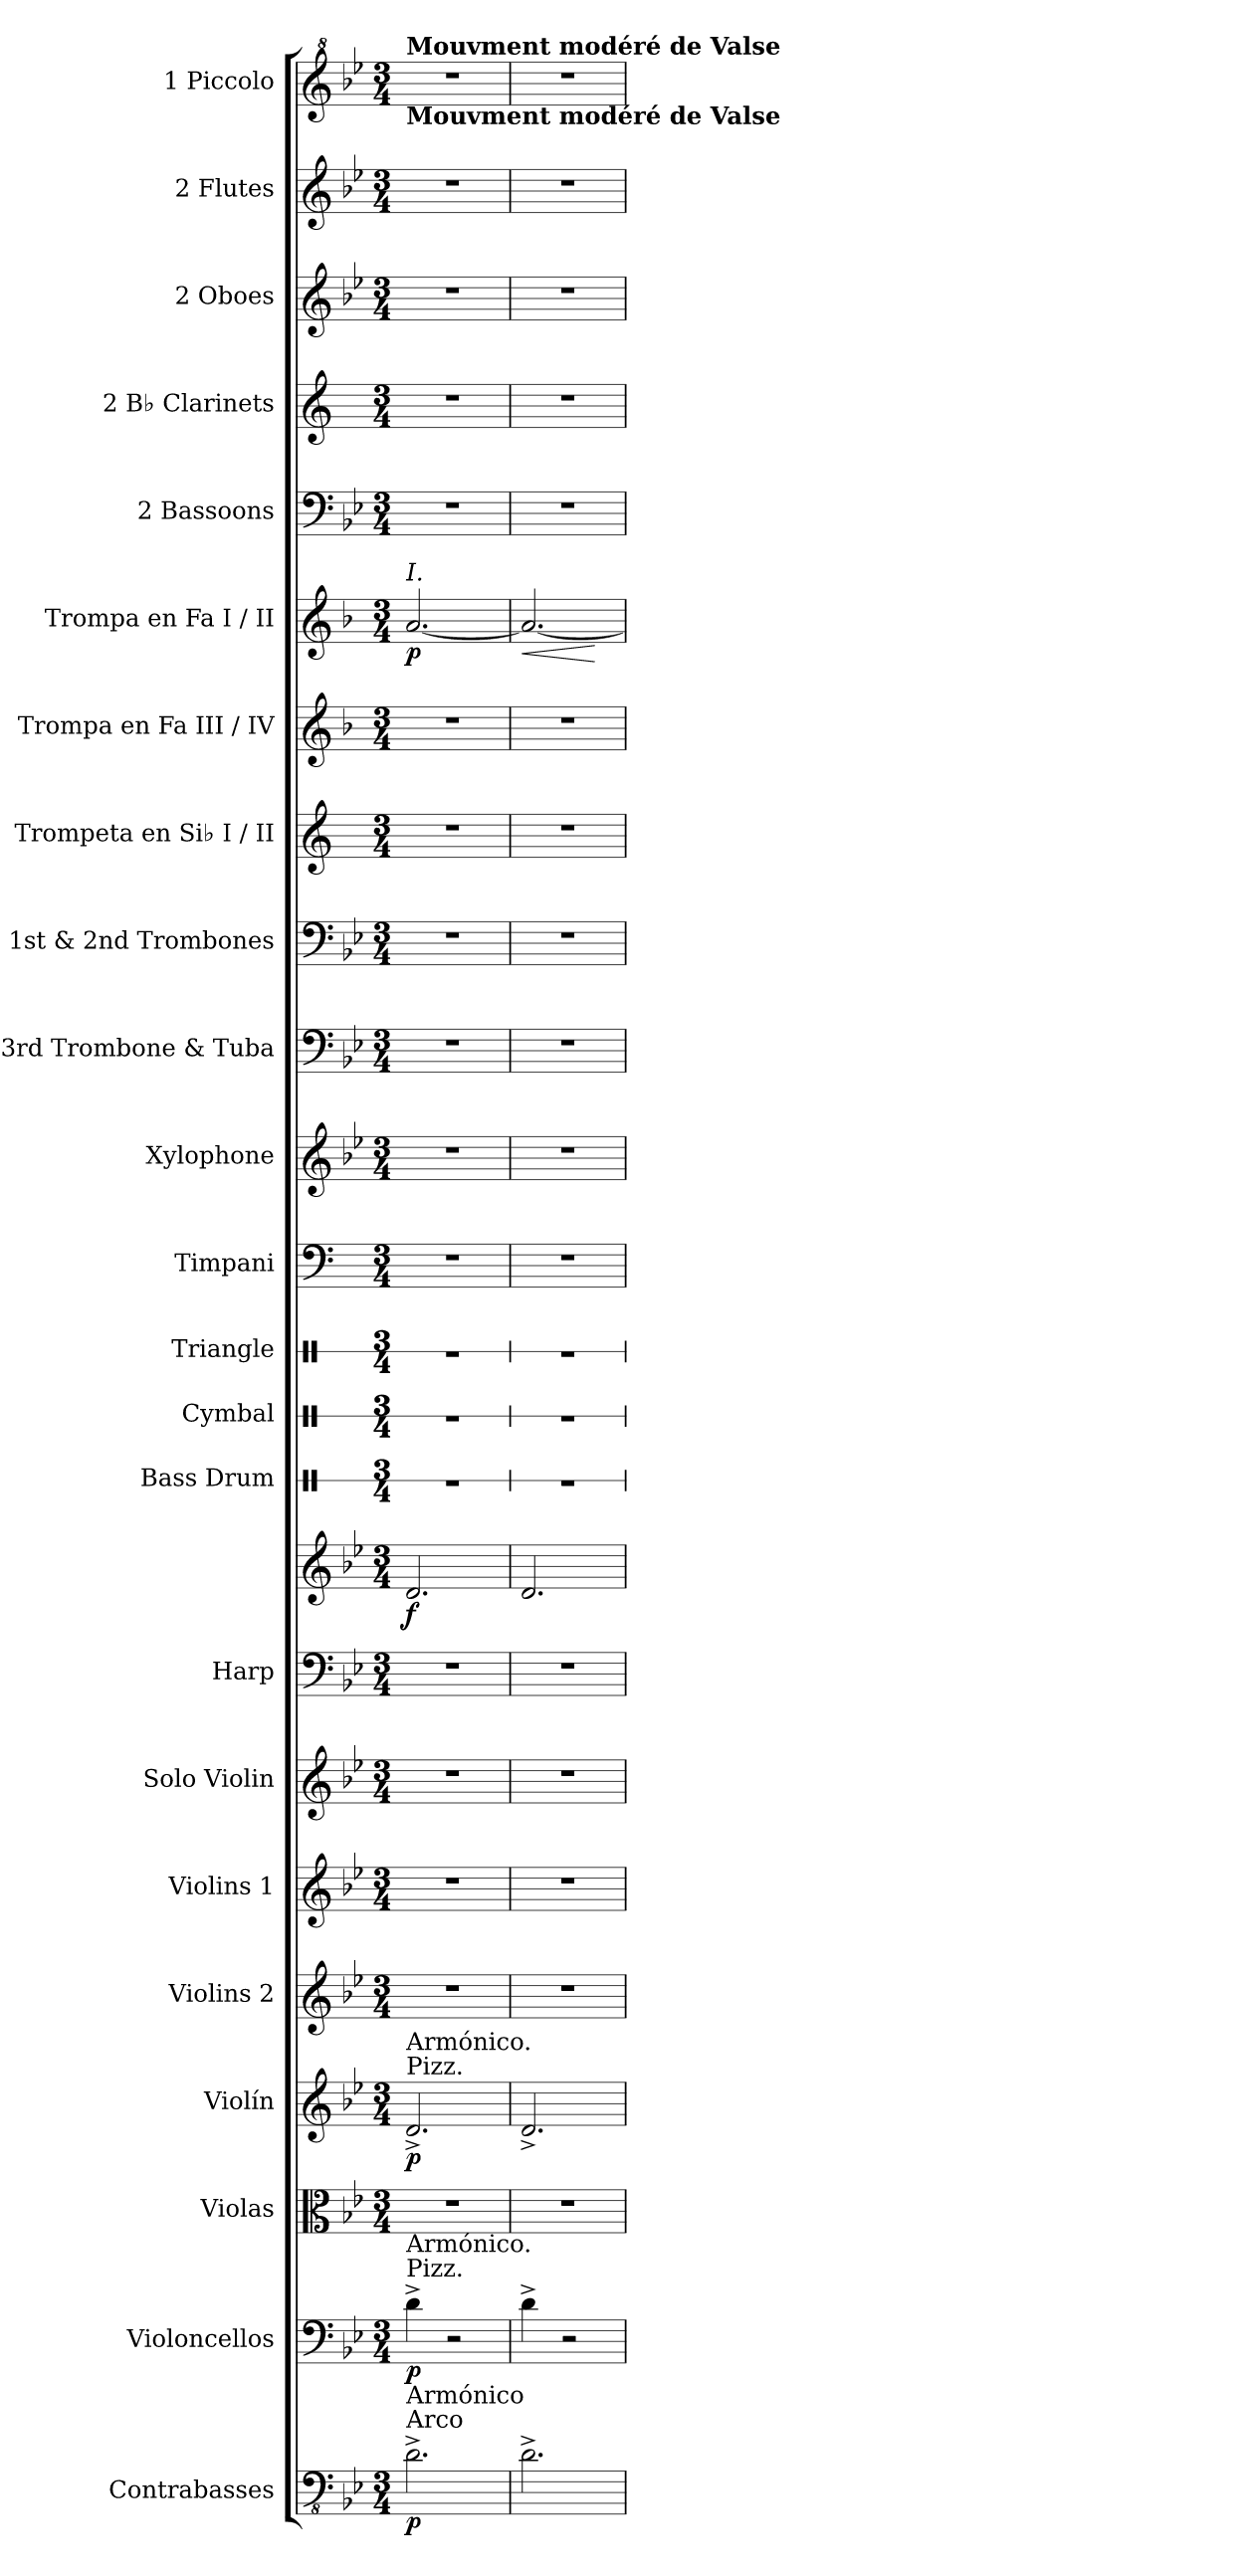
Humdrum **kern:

**kern	**dynam	**kern	**dynam	**kern	**kern	**dynam	**kern	**kern	**kern	**kern	**kern	**dynam	**kern	**kern	**kern	**kern	**kern	**kern	**kern	**kern	**kern	**kern	**dynam	**kern	**kern	**kern	**kern	**kern
*part23	*part23	*part22	*part22	*part21	*part20	*part20	*part19	*part18	*part17	*part16	*part16	*part16	*part15	*part14	*part13	*part12	*part11	*part10	*part9	*part8	*part7	*part6	*part6	*part5	*part4	*part3	*part2	*part1
*staff24	*staff24	*staff23	*staff23	*staff22	*staff21	*staff21	*staff20	*staff19	*staff18	*staff17	*staff16	*staff16/17	*staff15	*staff14	*staff13	*staff12	*staff11	*staff10	*staff9	*staff8	*staff7	*staff6	*staff6	*staff5	*staff4	*staff3	*staff2	*staff1
*I"Contrabasses	*	*I"Violoncellos	*	*I"Violas	*I"Violín	*	*I"Violins 2	*I"Violins 1	*I"Solo Violin	*I"Harp	*	*	*I"Bass Drum	*I"Cymbal	*I"Triangle	*I"Timpani	*I"Xylophone	*I"3rd Trombone     &amp; Tuba	*I"1st &amp; 2nd Trombones	*I"Trompeta en Si♭  I / II	*I"Trompa en Fa   III / IV	*I"Trompa en Fa I / II	*	*I"2 Bassoons	*I"2 B♭ Clarinets	*I"2 Oboes	*I"2 Flutes	*I"1 Piccolo
*I'Cbs.	*	*I'Vlcs.	*	*I'Vlas.	*I'Vln.	*	*I'Vlns. 2	*I'Vlns. 1	*I'S. Vln.	*I'Hrp.	*	*	*I'B. Dr.	*I'Cym.	*I'Trgl.	*I'Timp.	*I'Xyl.	*I'3rd Trb. &amp; Tba.	*I'1st &amp; 2nd    Trbs.	*I'Tpt. Si♭  I / II	*I'Trmp. Fa   III / IV	*I'Trmp. Fa I / II	*	*I'2 Bsns.	*I'2 B♭ Cls.	*I'2 Obs.	*I'2 Fls.	*I'1 Picc.
*	*	*	*	*	*	*	*	*	*	*	*	*	*stria1	*stria1	*stria1	*	*	*	*	*	*	*	*	*	*	*	*	*
*clefFv4	*	*clefF4	*	*clefC3	*clefG2	*	*clefG2	*clefG2	*clefG2	*clefF4	*clefG2	*	*clefX	*clefX	*clefX	*clefF4	*clefG2	*clefF4	*clefF4	*clefG2	*clefG2	*clefG2	*	*clefF4	*clefG2	*clefG2	*clefG2	*clefG^2
*	*	*	*	*	*	*	*	*	*	*	*	*	*	*	*	*	*ITrd-7c-12	*	*	*ITrd1c2	*ITrd4c7	*ITrd4c7	*	*	*ITrd1c2	*	*	*ITrd-7c-12
*k[b-e-]	*	*k[b-e-]	*	*k[b-e-]	*k[b-e-]	*	*k[b-e-]	*k[b-e-]	*k[b-e-]	*k[b-e-]	*k[b-e-]	*	*k[]	*k[]	*k[]	*k[]	*k[b-e-]	*k[b-e-]	*k[b-e-]	*k[b-e-]	*k[b-e-]	*k[b-e-]	*	*k[b-e-]	*k[b-e-]	*k[b-e-]	*k[b-e-]	*k[b-e-]
*M3/4	*	*M3/4	*	*M3/4	*M3/4	*	*M3/4	*M3/4	*M3/4	*M3/4	*M3/4	*	*M3/4	*M3/4	*M3/4	*M3/4	*M3/4	*M3/4	*M3/4	*M3/4	*M3/4	*M3/4	*	*M3/4	*M3/4	*M3/4	*M3/4	*M3/4
*MM190	*	*MM190	*	*MM190	*MM190	*	*MM190	*MM190	*MM190	*MM190	*MM190	*	*MM190	*MM190	*MM190	*MM190	*MM190	*MM190	*MM190	*MM190	*MM190	*MM190	*	*MM190	*MM190	*MM190	*MM190	*MM190
=1	=1	=1	=1	=1	=1	=1	=1	=1	=1	=1	=1	=1	=1	=1	=1	=1	=1	=1	=1	=1	=1	=1	=1	=1	=1	=1	=1	=1
!	!	!	!	!	!	!	!	!	!	!	!	!	!	!	!	!	!	!	!	!	!	!	!	!	!	!	!	!LO:TX:b:B:t=Mouvment modéré de Valse
!	!	!	!	!	!	!	!	!	!	!	!	!	!	!	!	!	!	!	!	!	!	!	!	!	!	!	!	!LO:TX:a:B:t=Mouvment modéré de Valse
!	!	!	!	!	!	!	!	!	!	!	!	!	!	!	!	!	!	!	!	!	!	!LO:TX:a:i:t=I.	!	!	!	!	!	!
!	!	!	!	!	!LO:TX:a:t=Pizz.	!	!	!	!	!	!	!	!	!	!	!	!	!	!	!	!	!	!	!	!	!	!	!
!	!	!	!	!	!LO:TX:a:t=Armónico.	!	!	!	!	!	!	!	!	!	!	!	!	!	!	!	!	!	!	!	!	!	!	!
!	!	!LO:TX:a:t=Pizz.	!	!	!	!	!	!	!	!	!	!	!	!	!	!	!	!	!	!	!	!	!	!	!	!	!	!
!	!	!LO:TX:a:t=Armónico.	!	!	!	!	!	!	!	!	!	!	!	!	!	!	!	!	!	!	!	!	!	!	!	!	!	!
!LO:TX:a:t=Arco	!	!	!	!	!	!	!	!	!	!	!	!	!	!	!	!	!	!	!	!	!	!	!	!	!	!	!	!
!LO:TX:a:t=Armónico	!	!	!	!	!	!	!	!	!	!	!	!	!	!	!	!	!	!	!	!	!	!	!	!	!	!	!	!
!	!LO:DY:b	!	!LO:DY:b	!	!	!LO:DY:b	!	!	!	!	!	!LO:DY:b	!	!	!	!	!	!	!	!	!	!	!LO:DY:b	!	!	!	!	!
2.D^\	p	4d^\	p	2.r	2.d^/	p	2.r	2.r	2.r	2.r	2.d/	f	2.r	2.r	2.r	2.r	2.r	2.r	2.r	2.r	2.r	[2.d/	p	2.r	2.r	2.r	2.r	2.r
.	.	2r	.	.	.	.	.	.	.	.	.	.	.	.	.	.	.	.	.	.	.	.	.	.	.	.	.	.
=2	=2	=2	=2	=2	=2	=2	=2	=2	=2	=2	=2	=2	=2	=2	=2	=2	=2	=2	=2	=2	=2	=2	=2	=2	=2	=2	=2	=2
!	!	!	!	!	!	!	!	!	!	!	!	!	!	!	!	!	!	!	!	!	!	!	!LO:HP:b	!	!	!	!	!
2.D^\	.	4d^\	.	2.r	2.d^/	.	2.r	2.r	2.r	2.r	2.d/	.	2.r	2.r	2.r	2.r	2.r	2.r	2.r	2.r	2.r	2.d/_	<	2.r	2.r	2.r	2.r	2.r
.	.	2r	.	.	.	.	.	.	.	.	.	.	.	.	.	.	.	.	.	.	.	.	.	.	.	.	.	.
.	.	.	.	.	.	.	.	.	.	.	.	.	.	.	.	.	.	.	.	.	.	.	[	.	.	.	.	.
=	=	=	=	=	=	=	=	=	=	=	=	=	=	=	=	=	=	=	=	=	=	=	=	=	=	=	=	=
*-	*-	*-	*-	*-	*-	*-	*-	*-	*-	*-	*-	*-	*-	*-	*-	*-	*-	*-	*-	*-	*-	*-	*-	*-	*-	*-	*-	*-
